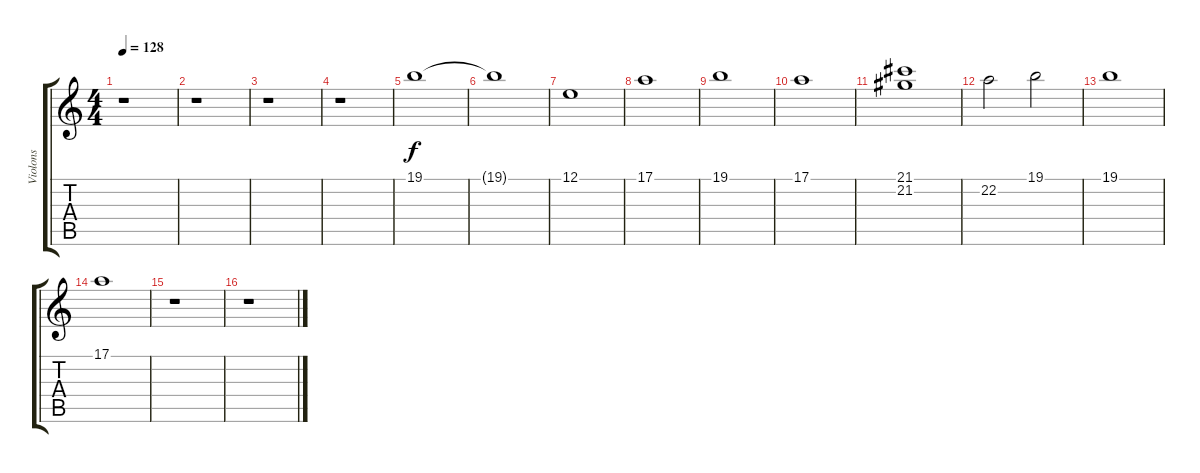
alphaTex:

\track ("Violons" "Violons") {instrument synthstrings2}
\staff {score tabs}
\tuning (E4 B3 G3 D3 A2 E2) {hide}
\ts (4 4)
\tempo 128
\clef g2
\ks c
r.1{dy f} |
r.1 |
r.1 |
r.1 |
19.1.1 |
19.1{t}.1 |
12.1.1 |
17.1.1 |
19.1.1 |
17.1.1 |
(21.1 21.2).1 |
22.2.2 19.1.2 |
19.1.1 |
17.1.1 |
r.1 |
r.1
